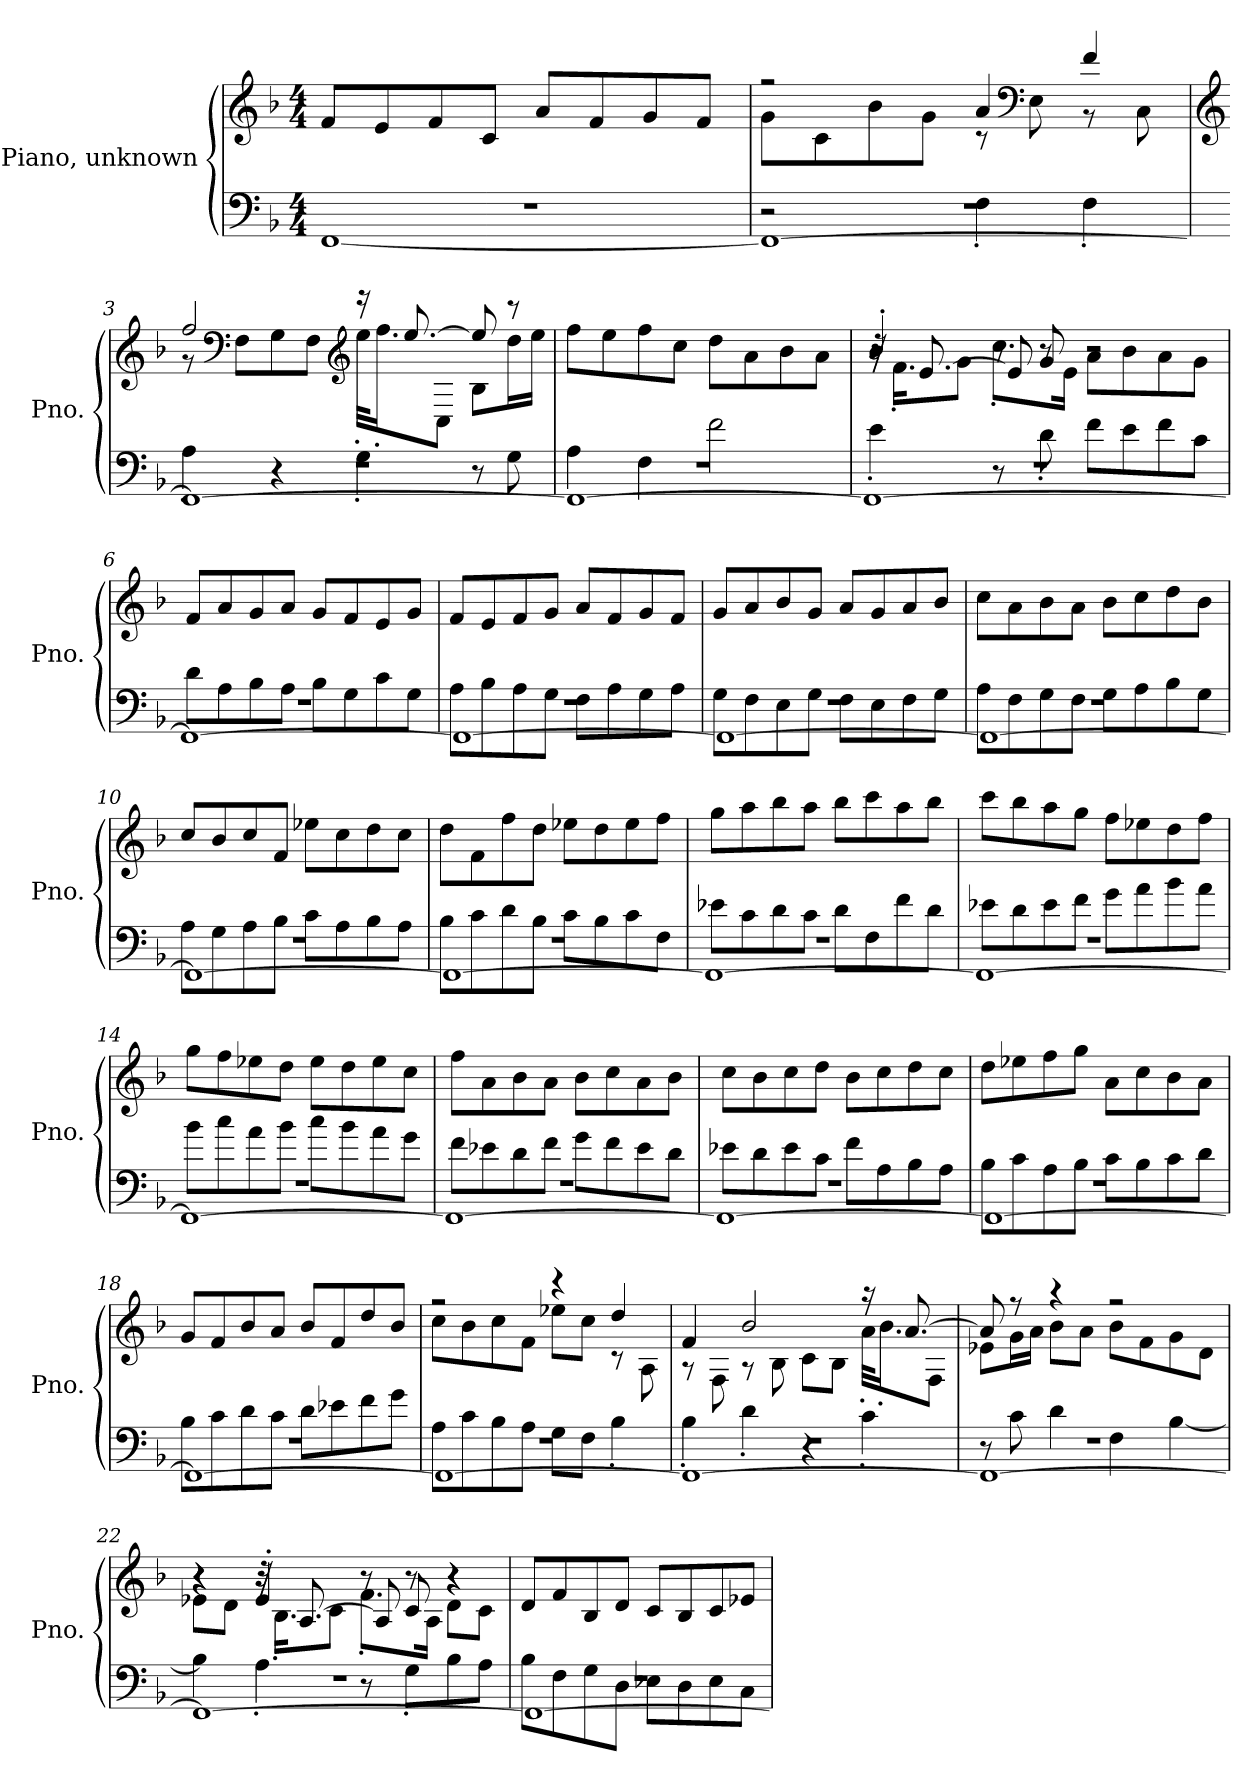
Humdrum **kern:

**kern	**kern
*part1	*part1
*staff2	*staff1
*I"Piano, unknown	*
*I'Pno.	*
*clefF4	*clefG2
*k[b-]	*k[b-]
*M4/4	*M4/4
*MM120	*MM120
=1	=1
*^	*
1r	[1FF	8f/L
.	.	8e/
.	.	8f/
.	.	8c/J
.	.	8a/L
.	.	8f/
.	.	8g/
.	.	8f/J
=2	=2	=2
*	*^	*^
1r	2r	1FF_	2r	8g\L
.	.	.	.	8c\
.	.	.	.	8b-\
.	.	.	.	8g\J
.	4F'\	.	4a/	8r
*	*	*	*clefF4	*
.	.	.	.	8E\
.	4F'\	.	4f/	8r
.	.	.	.	8C\
=3	=3	=3	=3	=3
*	*	*	*clefG2	*
1r	4A'\	1FF_	2ff/	8r
*	*	*	*clefF4	*
.	.	.	.	8F\L
.	4r	.	.	8G\
.	.	.	.	8F\J
*	*	*	*clefG2	*
.	4G'\	.	16r	32ee'\KLL
.	.	.	.	16.ff'\J
.	.	.	[8.ee/	.
.	.	.	.	8C\J
.	8r	.	8ee/]	8B-\L
.	8G\	.	8r	16dd\L
.	.	.	.	16ee\JJ
*	*	*	*v	*v
!!LO:LB:g=z
=4	=4	=4	=4
1r	4A\	1FF_	8ff\L
.	.	.	8ee\
.	4F\	.	8ff\
.	.	.	8cc\J
.	2f\	.	8dd\L
.	.	.	8a\
.	.	.	8b-\
.	.	.	8a\J
=5	=5	=5	=5
*	*	*	*^
*	*	*	*	*^
1r	4e'\	1FF_	4b-'/	32r	16r
.	.	.	.	16.f'\KL	.
.	.	.	.	.	[8.e/
.	.	.	.	8g\J	.
.	8r	.	8r	8.cc'\L	8e/]
.	8d'\	.	8g/	.	8r
.	.	.	.	16e\Jk	.
.	8f\L	.	2r	8a\L	2r
.	8e\	.	.	8b-\	.
.	8f\	.	.	8a\	.
.	8c\J	.	.	8g\J	.
*	*	*	*v	*v	*v
=6	=6	=6	=6
1r	8d\L	1FF_	8f/L
.	8A\	.	8a/
.	8B-\	.	8g/
.	8A\J	.	8a/J
.	8B-\L	.	8g/L
.	8G\	.	8f/
.	8c\	.	8e/
.	8G\J	.	8g/J
=7	=7	=7	=7
1r	8A\L	1FF_	8f/L
.	8B-\	.	8e/
.	8A\	.	8f/
.	8G\J	.	8g/J
.	8F\L	.	8a/L
.	8A\	.	8f/
.	8G\	.	8g/
.	8A\J	.	8f/J
!!LO:LB:g=z
=8	=8	=8	=8
1r	8G\L	1FF_	8g/L
.	8F\	.	8a/
.	8E\	.	8b-/
.	8G\J	.	8g/J
.	8F\L	.	8a/L
.	8E\	.	8g/
.	8F\	.	8a/
.	8G\J	.	8b-/J
=9	=9	=9	=9
1r	8A\L	1FF_	8cc\L
.	8F\	.	8a\
.	8G\	.	8b-\
.	8F\J	.	8a\J
.	8G\L	.	8b-\L
.	8A\	.	8cc\
.	8B-\	.	8dd\
.	8G\J	.	8b-\J
=10	=10	=10	=10
1r	8A\L	1FF_	8cc/L
.	8G\	.	8b-/
.	8A\	.	8cc/
.	8B-\J	.	8f/J
.	8c\L	.	8ee-X\L
.	8A\	.	8cc\
.	8B-\	.	8dd\
.	8A\J	.	8cc\J
=11	=11	=11	=11
1r	8B-\L	1FF_	8dd\L
.	8c\	.	8f\
.	8d\	.	8ff\
.	8B-\J	.	8dd\J
.	8c\L	.	8ee-X\L
.	8B-\	.	8dd\
.	8c\	.	8ee-\
.	8F\J	.	8ff\J
!!LO:LB:g=z
=12	=12	=12	=12
1r	8e-X\L	1FF_	8gg\L
.	8c\	.	8aa\
.	8d\	.	8bb-\
.	8c\J	.	8aa\J
.	8d\L	.	8bb-\L
.	8F\	.	8ccc\
.	8f\	.	8aa\
.	8d\J	.	8bb-\J
=13	=13	=13	=13
1r	8e-X\L	1FF_	8ccc\L
.	8d\	.	8bb-\
.	8e-\	.	8aa\
.	8f\J	.	8gg\J
.	8g\L	.	8ff\L
.	8a\	.	8ee-X\
.	8b-\	.	8dd\
.	8a\J	.	8ff\J
=14	=14	=14	=14
1r	8b-\L	1FF_	8gg\L
.	8cc\	.	8ff\
.	8a\	.	8ee-X\
.	8b-\J	.	8dd\J
.	8cc\L	.	8ee-\L
.	8b-\	.	8dd\
.	8a\	.	8ee-\
.	8g\J	.	8cc\J
!!LO:LB:g=z
=15	=15	=15	=15
1r	8f\L	1FF_	8ff\L
.	8e-X\	.	8a\
.	8d\	.	8b-\
.	8f\J	.	8a\J
.	8g\L	.	8b-\L
.	8f\	.	8cc\
.	8e-\	.	8a\
.	8d\J	.	8b-\J
=16	=16	=16	=16
1r	8e-X\L	1FF_	8cc\L
.	8d\	.	8b-\
.	8e-\	.	8cc\
.	8c\J	.	8dd\J
.	8f\L	.	8b-\L
.	8A\	.	8cc\
.	8B-\	.	8dd\
.	8A\J	.	8cc\J
=17	=17	=17	=17
1r	8B-\L	1FF_	8dd\L
.	8c\	.	8ee-X\
.	8A\	.	8ff\
.	8B-\J	.	8gg\J
.	8c\L	.	8a\L
.	8B-\	.	8cc\
.	8c\	.	8b-\
.	8d\J	.	8a\J
!!LO:LB:g=z
=18	=18	=18	=18
1r	8B-\L	1FF_	8g/L
.	8c\	.	8f/
.	8d\	.	8b-/
.	8c\J	.	8a/J
.	8d\L	.	8b-/L
.	8e-X\	.	8f/
.	8f\	.	8dd/
.	8g\J	.	8b-/J
=19	=19	=19	=19
*	*	*	*^
1r	8A\L	1FF_	2r	8cc\L
.	8c\	.	.	8b-\
.	8B-\	.	.	8cc\
.	8A\J	.	.	8f\J
.	8G\L	.	4r	8ee-X\L
.	8F\J	.	.	8cc\J
.	4B-'\	.	4dd/	8r
.	.	.	.	8A\
=20	=20	=20	=20	=20
1r	4B-'\	1FF_	4f/	8r
.	.	.	.	8F\
.	4d'\	.	2b-/	8r
.	.	.	.	8B-\
.	4r	.	.	8c\L
.	.	.	.	8B-\J
.	4c'\	.	16r	32a'\KLL
.	.	.	.	16.b-'\J
.	.	.	[8.a/	.
.	.	.	.	8F\J
=21	=21	=21	=21	=21
1r	8r	1FF_	8a/]	8e-X\L
.	8c\	.	8r	16g\L
.	.	.	.	16a\JJ
.	4d\	.	4r	8b-\L
.	.	.	.	8a\J
.	4F\	.	2r	8b-\L
.	.	.	.	8f\
.	[4B-\	.	.	8g\
.	.	.	.	8d\J
!!LO:PB:g=z
=22	=22	=22	=22	=22
*	*	*	*	*^
1r	4B-\]	1FF_	4r	8e-X\L	4r
.	.	.	.	8d\J	.
.	4A'\	.	4e-'/	32r	16r
.	.	.	.	16.B-'\KL	.
.	.	.	.	.	[8.A/
.	.	.	.	8c\J	.
.	8r	.	8r	8.f'\L	8A/]
.	8G'\L	.	8c/	.	8r
.	.	.	.	16A\Jk	.
.	8B-\	.	4r	8d\L	4r
.	8A\J	.	.	8c\J	.
*	*	*	*v	*v	*v
=23	=23	=23	=23
1r	8B-\L	1FF_	8d/L
.	8F\	.	8f/
.	8G\	.	8B-/
.	8D\J	.	8d/J
.	8E-X\L	.	8c/L
.	8D\	.	8B-/
.	8E-\	.	8c/
.	8C\J	.	8e-X/J
*v	*v	*v	*
=	=
*-	*-
